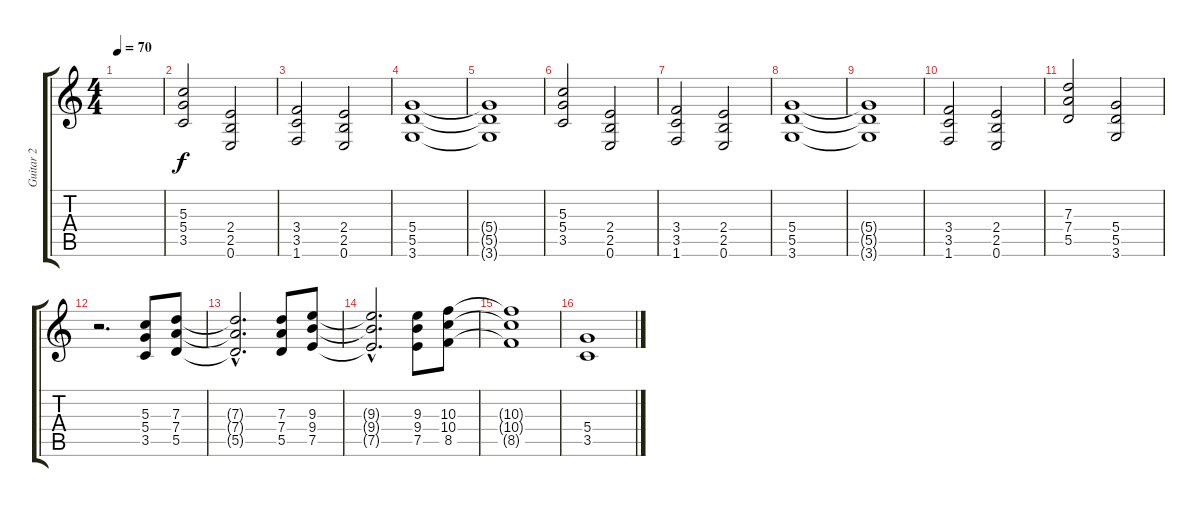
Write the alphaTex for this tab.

\track ("Guitar 2" "Guitar 2") {instrument overdrivenguitar}
\staff {score tabs}
\tuning (E4 B3 G3 D3 A2 E2) {hide}
\ts (4 4)
\tempo 70
\clef g2
\ks c
|
(5.3 5.4 3.5).2 (2.4 2.5 0.6).2 |
(3.4 3.5 1.6).2 (2.4 2.5 0.6).2 |
(5.4 5.5 3.6).1 |
(5.4{t} 5.5{t} 3.6{t}).1 |
(5.3 5.4 3.5).2 (2.4 2.5 0.6).2 |
(3.4 3.5 1.6).2 (2.4 2.5 0.6).2 |
(5.4 5.5 3.6).1 |
(5.4{t} 5.5{t} 3.6{t}).1 |
(3.4 3.5 1.6).2 (2.4 2.5 0.6).2 |
(7.3 7.4 5.5).2 (5.4 5.5 3.6).2 |
r.2{d} (5.3 5.4 3.5).8 (7.3 7.4 5.5).8 |
(7.3{hac t} 7.4{hac t} 5.5{hac t}).2{d} (7.3 7.4 5.5).8 (9.3 9.4 7.5).8 |
(9.3{hac t} 9.4{hac t} 7.5{hac t}).2{d} (9.3 9.4 7.5).8 (10.3 10.4 8.5).8 |
(10.3{t} 10.4{t} 8.5{t}).1 |
(5.4 3.5).1
